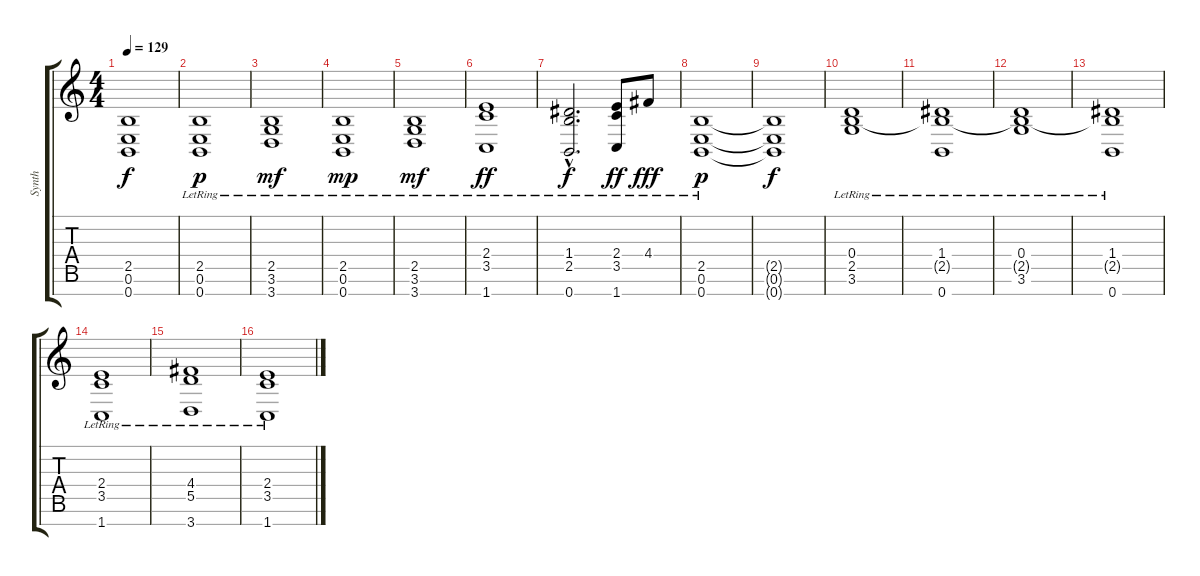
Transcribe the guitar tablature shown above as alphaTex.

\track ("Synth" "Synth") {instrument stringensemble2}
\staff {score tabs}
\tuning (E5 B4 G4 D4 A3 E3 B2) {hide}
\ts (4 4)
\tempo 129
\clef g2
\ks c
(2.5{t} 0.6{t} 0.7{t}).1{dy f} |
(2.5{lr} 0.6{lr} 0.7{lr}).1{dy p} |
(2.5{lr} 3.6{lr} 3.7{lr}).1{dy mf} |
(2.5{lr} 0.6{lr} 0.7{lr}).1{dy mp} |
(2.5{lr} 3.6{lr} 3.7{lr}).1{dy mf} |
(2.4{lr} 3.5{lr} 1.7{lr}).1{dy ff} |
(1.4{hac lr} 2.5{hac lr} 0.7{hac lr}).2{d dy f} (2.4{lr} 3.5{lr} 1.7{lr}).8{dy ff} 4.4{lr}.8{dy fff} |
(2.5{lr} 0.6{lr} 0.7{lr}).1{dy p} |
(2.5{t} 0.6{t} 0.7{t}).1{dy f} |
(0.4{lr} 2.5{lr} 3.6{lr}).1 |
(1.4{lr} 2.5{t} 0.7{lr}).1 |
(0.4{lr} 2.5{t} 3.6{lr}).1 |
(1.4{lr} 2.5{t} 0.7{lr}).1 |
(2.4{lr} 3.5{lr} 1.7{lr}).1 |
(4.4{lr} 5.5{lr} 3.7{lr}).1 |
(2.4{lr} 3.5{lr} 1.7{lr}).1
